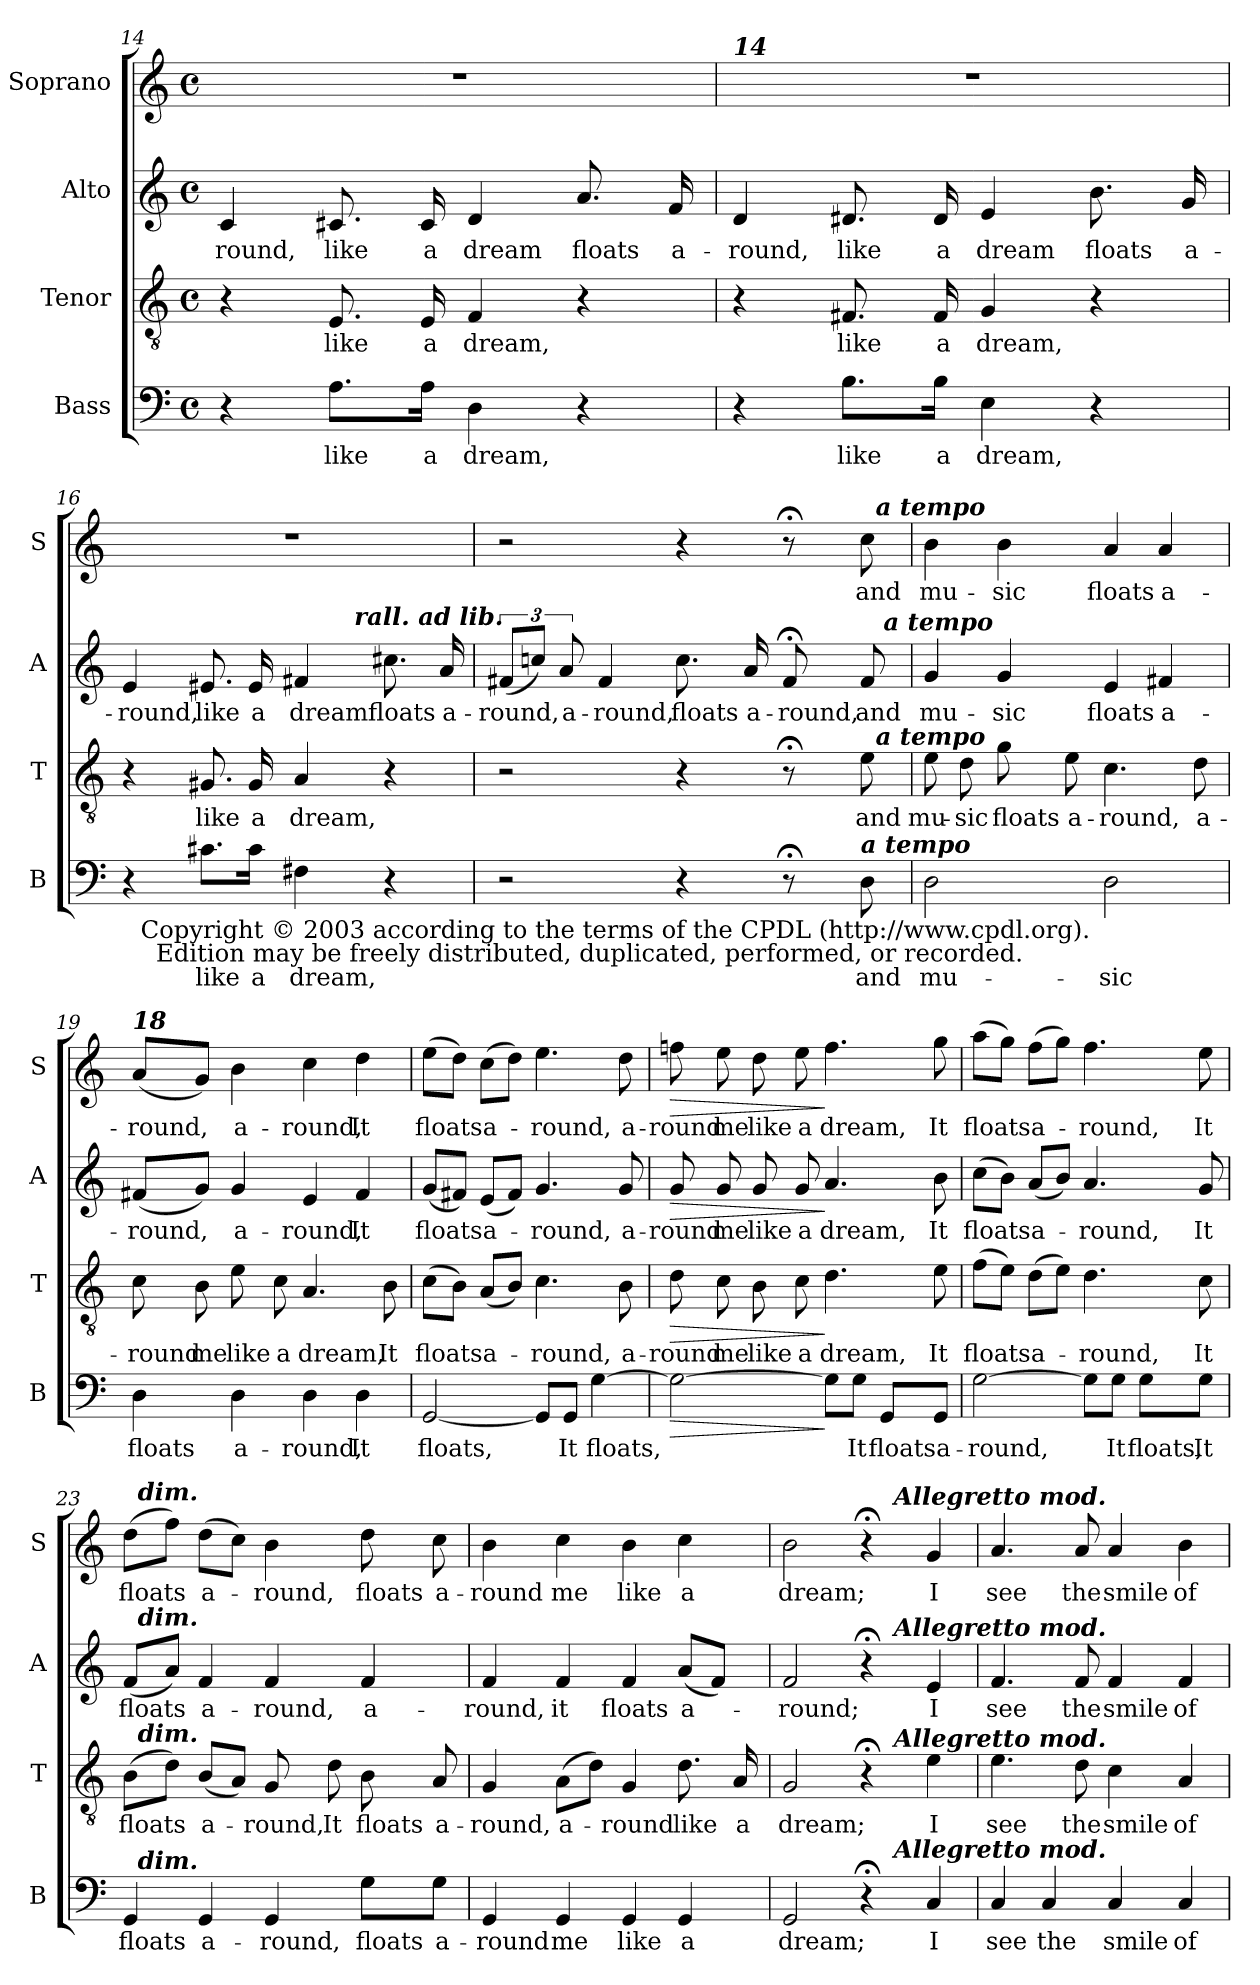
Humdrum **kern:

**kern	**text	**dynam	**kern	**text	**dynam	**kern	**text	**dynam	**kern	**text	**dynam
*part4	*part4	*part4	*part3	*part3	*part3	*part2	*part2	*part2	*part1	*part1	*part1
*staff4	*staff4	*staff4	*staff3	*staff3	*staff3	*staff2	*staff2	*staff2	*staff1	*staff1	*staff1
*I"Bass	*	*	*I"Tenor	*	*	*I"Alto	*	*	*I"Soprano	*	*
*I'B	*	*	*I'T	*	*	*I'A	*	*	*I'S	*	*
*clefF4	*	*	*clefGv2	*	*	*clefG2	*	*	*clefG2	*	*
*k[]	*	*	*k[]	*	*	*k[]	*	*	*k[]	*	*
*a:	*	*	*a:	*	*	*a:	*	*	*a:	*	*
*M4/4	*	*	*M4/4	*	*	*M4/4	*	*	*M4/4	*	*
*met(c)	*	*	*met(c)	*	*	*met(c)	*	*	*met(c)	*	*
=14	=14	=14	=14	=14	=14	=14	=14	=14	=14	=14	=14
4r	.	.	4r	.	.	4c/	-round,	.	1r	.	.
8.A\L	like	.	8.E/	like	.	8.c#X/	like	.	.	.	.
16A\Jk	a	.	16E/	a	.	16c#/	a	.	.	.	.
4D\	dream,	.	4F/	dream,	.	4d/	dream	.	.	.	.
4r	.	.	4r	.	.	8.a/	floats	.	.	.	.
.	.	.	.	.	.	16f/	a-	.	.	.	.
=15	=15	=15	=15	=15	=15	=15	=15	=15	=15	=15	=15
!	!	!	!	!	!	!	!	!	!LO:TX:a:Bi:t=14	!	!
4r	.	.	4r	.	.	4d/	-round,	.	1r	.	.
8.B\L	like	.	8.F#X/	like	.	8.d#X/	like	.	.	.	.
16B\Jk	a	.	16F#/	a	.	16d#/	a	.	.	.	.
4E\	dream,	.	4G/	dream,	.	4e/	dream	.	.	.	.
4r	.	.	4r	.	.	8.b\	floats	.	.	.	.
.	.	.	.	.	.	16g/	a-	.	.	.	.
!!LO:LB:g=z
=16	=16	=16	=16	=16	=16	=16	=16	=16	=16	=16	=16
*^	*	*	*	*	*	*^	*	*	*	*	*
4r	32ryy	.	.	4r	.	.	4e/	2ryy	-round,	.	1r	.	.
!	!LO:TX:b:t=Copyright © 2003 according to the terms of the CPDL (http&colon;//www.cpdl.org).\n      Edition may be freely distributed, duplicated, performed, or recorded.	!	!	!	!	!	!	!	!	!	!	!	!
.	2ryy	.	.	.	.	.	.	.	.	.	.	.	.
8.c#X\L	.	like	.	8.G#X/	like	.	8.e#X/	.	like	.	.	.	.
16c#\Jk	.	a	.	16G#/	a	.	16e#/	.	a	.	.	.	.
4F#X\	.	dream,	.	4A/	dream,	.	4f#X/	8ryy	dream	.	.	.	.
.	4...ryy	.	.	.	.	.	.	.	.	.	.	.	.
.	.	.	.	.	.	.	.	32ryy	.	.	.	.	.
!	!	!	!	!	!	!	!	!LO:TX:a:Bi:t=rall. ad lib.	!	!	!	!	!
.	.	.	.	.	.	.	.	4ryy	.	.	.	.	.
4r	.	.	.	4r	.	.	8.cc#X\	.	floats	.	.	.	.
.	.	.	.	.	.	.	.	16.ryy	.	.	.	.	.
.	.	.	.	.	.	.	16a/	.	a-	.	.	.	.
*v	*v	*	*	*	*	*	*	*	*	*	*	*	*
=17	=17	=17	=17	=17	=17	=17	=17	=17	=17	=17	=17	=17
*	*	*	*^	*	*	*	*	*	*	*^	*	*
2r	.	.	2r	2ryy	.	.	(12f#X/L	3%2ryy	-round,	.	2r	2ryy	.	.
.	.	.	.	.	.	.	12ccn/J)	.	.	.	.	.	.	.
.	.	.	.	.	.	.	12a/	.	a-	.	.	.	.	.
.	.	.	.	.	.	.	4f#/	.	-round,	.	.	.	.	.
4r	.	.	4r	4ryy	.	.	8.cc\	.	floats	.	4r	4ryy	.	.
.	.	.	.	.	.	.	.	6.ryy	.	.	.	.	.	.
.	.	.	.	.	.	.	16a/	.	a-	.	.	.	.	.
8r;<	.	.	8r;<	8ryy	.	.	8f#;</	.	-round,	.	8r;<	8ryy	.	.
!LO:TX:a:Bi:t=a  tempo	!	!	!	!	!	!	!	!	!	!	!	!	!	!
8D\	and	.	8e\	32ryy	and	.	8f#/	.	and	.	8cc\	32ryy	and	.
!	!	!	!	!	!	!	!	!	!	!	!	!LO:TX:a:Bi:t=a  tempo	!	!
!	!	!	!	!LO:TX:a:Bi:t=a  tempo	!	!	!	!	!	!	!	!	!	!
.	.	.	.	16.ryy	.	.	.	.	.	.	.	16.ryy	.	.
!	!	!	!	!	!	!	!	!LO:TX:a:Bi:t=a  tempo	!	!	!	!	!	!
.	.	.	.	.	.	.	.	12ryy	.	.	.	.	.	.
*	*	*	*v	*v	*	*	*	*	*	*	*v	*v	*	*
*	*	*	*	*	*	*v	*v	*	*	*	*	*
=18	=18	=18	=18	=18	=18	=18	=18	=18	=18	=18	=18
2D\	mu-	.	8e\	mu-	.	4g/	mu-	.	4b\	mu-	.
.	.	.	8d\	-sic	.	.	.	.	.	.	.
.	.	.	8g\	floats	.	4g/	-sic	.	4b\	-sic	.
.	.	.	8e\	a-	.	.	.	.	.	.	.
2D\	-sic	.	4.c\	-round,	.	4e/	floats	.	4a/	floats	.
.	.	.	.	.	.	4f#X/	a-	.	4a/	a-	.
.	.	.	8d\	a-	.	.	.	.	.	.	.
=19	=19	=19	=19	=19	=19	=19	=19	=19	=19	=19	=19
!	!	!	!	!	!	!	!	!	!LO:TX:a:Bi:t=18	!	!
4D\	floats	.	8c\	-round	.	(8f#X/L	-round,	.	(8a/L	-round,	.
.	.	.	8B\	me	.	8g/J)	.	.	8g/J)	.	.
4D\	a-	.	8e\	like	.	4g/	a-	.	4b\	a-	.
.	.	.	8c\	a	.	.	.	.	.	.	.
4D\	-round,	.	4.A/	dream,	.	4e/	-round,	.	4cc\	-round,	.
4D\	It	.	.	.	.	4f#/	It	.	4dd\	It	.
.	.	.	8B\	It	.	.	.	.	.	.	.
!!LO:PB:g=z
=20	=20	=20	=20	=20	=20	=20	=20	=20	=20	=20	=20
[2GG/	floats,	.	(8c\L	floats	.	(8g/L	floats	.	(8ee\L	floats	.
.	.	.	8B\J)	.	.	8f#X/J)	.	.	8dd\J)	.	.
.	.	.	(8A/L	a-	.	(8e/L	a-	.	(8cc\L	a-	.
.	.	.	8B/J)	.	.	8f#/J)	.	.	8dd\J)	.	.
8GG/L]	.	.	4.c\	-round,	.	4.g/	-round,	.	4.ee\	-round,	.
8GG/J	It	.	.	.	.	.	.	.	.	.	.
[4G\	floats,	.	.	.	.	.	.	.	.	.	.
.	.	.	8B\	a-	.	8g/	a-	.	8dd\	a-	.
=21	=21	=21	=21	=21	=21	=21	=21	=21	=21	=21	=21
!	!	!LO:HP:b	!	!	!LO:HP:b	!	!	!LO:HP:b	!	!	!LO:HP:b
2G\_	.	>	8d\	-round	>	8g/	-round	>	8ffn\	-round	>
.	.	.	8c\	me	.	8g/	me	.	8ee\	me	.
.	.	.	8B\	like	.	8g/	like	.	8dd\	like	.
.	.	.	8c\	a	.	8g/	a	.	8ee\	a	.
8G\L]	.	]	4.d\	dream,	]	4.a/	dream,	]	4.ff\	dream,	]
8G\J	It	.	.	.	.	.	.	.	.	.	.
8GG/L	floats	.	.	.	.	.	.	.	.	.	.
8GG/J	a-	.	8e\	It	.	8b\	It	.	8gg\	It	.
=22	=22	=22	=22	=22	=22	=22	=22	=22	=22	=22	=22
[2G\	-round,	.	(8f\L	floats	.	(8cc\L	floats	.	(8aa\L	floats	.
.	.	.	8e\J)	.	.	8b\J)	.	.	8gg\J)	.	.
.	.	.	(8d\L	a-	.	(8a/L	a-	.	(8ff\L	a-	.
.	.	.	8e\J)	.	.	8b/J)	.	.	8gg\J)	.	.
8G\L]	.	.	4.d\	-round,	.	4.a/	-round,	.	4.ff\	-round,	.
8G\J	It	.	.	.	.	.	.	.	.	.	.
8G\L	floats,	.	.	.	.	.	.	.	.	.	.
8G\J	It	.	8c\	It	.	8g/	It	.	8ee\	It	.
=23	=23	=23	=23	=23	=23	=23	=23	=23	=23	=23	=23
!	!	!	!	!	!	!	!	!	!LO:TX:a:Bi:t=22	!	!
*^	*	*	*^	*	*	*^	*	*	*^	*	*
4GG/	32ryy	floats	.	(8B\L	32ryy	floats	.	(8f/L	32ryy	floats	.	(8dd\L	32ryy	floats	.
!	!	!	!	!	!	!	!	!	!	!	!	!	!LO:TX:a:Bi:t=dim.	!	!
!	!	!	!	!	!	!	!	!	!LO:TX:a:Bi:t=dim.	!	!	!	!	!	!
!	!	!	!	!	!LO:TX:a:Bi:t=dim.	!	!	!	!	!	!	!	!	!	!
!	!LO:TX:a:Bi:t=dim.	!	!	!	!	!	!	!	!	!	!	!	!	!	!
.	2ryy	.	.	.	2ryy	.	.	.	2ryy	.	.	.	2ryy	.	.
.	.	.	.	8d\J)	.	.	.	8a/J)	.	.	.	8ff\J)	.	.	.
4GG/	.	a-	.	(8B/L	.	a-	.	4f/	.	a-	.	(8dd\L	.	a-	.
.	.	.	.	8A/J)	.	.	.	.	.	.	.	8cc\J)	.	.	.
4GG/	.	-round,	.	8G/	.	-round,	.	4f/	.	-round,	.	4b\	.	-round,	.
.	4...ryy	.	.	.	4...ryy	.	.	.	4...ryy	.	.	.	4...ryy	.	.
.	.	.	.	8d\	.	It	.	.	.	.	.	.	.	.	.
8G\L	.	floats	.	8B\	.	floats	.	4f/	.	a-	.	8dd\	.	floats	.
8G\J	.	a-	.	8A/	.	a-	.	.	.	.	.	8cc\	.	a-	.
!!LO:LB:g=z
=24	=24	=24	=24	=24	=24	=24	=24	=24	=24	=24	=24	=24	=24	=24	=24
!	!	!	!	!	!	!	!	!	!	!	!	!LO:TX:a:Bi:t=rall.	!	!	!
!	!	!	!	!	!	!	!	!LO:TX:a:Bi:t=rall.	!	!	!	!	!	!	!
!	!	!	!	!LO:TX:a:Bi:t=rall.	!	!	!	!	!	!	!	!	!	!	!
!LO:TX:a:Bi:t=rall.	!	!	!	!	!	!	!	!	!	!	!	!	!	!	!
*v	*v	*	*	*	*	*	*	*v	*v	*	*	*v	*v	*	*
*	*	*	*v	*v	*	*	*	*	*	*	*	*
4GG/	-round	.	4G/	-round,	.	4f/	-round,	.	4b\	-round	.
4GG/	me	.	(8A\L	a-	.	4f/	it	.	4cc\	me	.
.	.	.	8d\J)	.	.	.	.	.	.	.	.
4GG/	like	.	4G/	-round	.	4f/	floats	.	4b\	like	.
4GG/	a	.	8.d\	like	.	(8a/L	a-	.	4cc\	a	.
.	.	.	.	.	.	8f/J)	.	.	.	.	.
.	.	.	16A/	a	.	.	.	.	.	.	.
=25	=25	=25	=25	=25	=25	=25	=25	=25	=25	=25	=25
*^	*	*	*^	*	*	*^	*	*	*^	*	*
2GG/	2ryy	dream;	.	2G/	2ryy	dream;	.	2f/	2ryy	-round;	.	2b\	2ryy	dream;	.
4r;<	8ryy	.	.	4r;<	8ryy	.	.	4r;<	8ryy	.	.	4r;<	8ryy	.	.
!	!	!	!	!	!	!	!	!	!	!	!	!	!LO:TX:a:Bi:t=Allegretto mod.	!	!
!	!	!	!	!	!	!	!	!	!LO:TX:a:Bi:t=Allegretto mod.	!	!	!	!	!	!
!	!	!	!	!	!LO:TX:a:Bi:t=Allegretto mod.	!	!	!	!	!	!	!	!	!	!
!	!LO:TX:a:Bi:t=Allegretto mod.	!	!	!	!	!	!	!	!	!	!	!	!	!	!
.	4.ryy	.	.	.	4.ryy	.	.	.	4.ryy	.	.	.	4.ryy	.	.
4C/	.	I	.	4e\	.	I	.	4e/	.	I	.	4g/	.	I	.
*v	*v	*	*	*	*	*	*	*v	*v	*	*	*v	*v	*	*
*	*	*	*v	*v	*	*	*	*	*	*	*	*
=26	=26	=26	=26	=26	=26	=26	=26	=26	=26	=26	=26
4C/	see	.	4.e\	see	.	4.f/	see	.	4.a/	see	.
4C/	the	.	.	.	.	.	.	.	.	.	.
.	.	.	8d\	the	.	8f/	the	.	8a/	the	.
4C/	smile	.	4c\	smile	.	4f/	smile	.	4a/	smile	.
4C/	of	.	4A/	of	.	4f/	of	.	4b\	of	.
=	=	=	=	=	=	=	=	=	=	=	=
*-	*-	*-	*-	*-	*-	*-	*-	*-	*-	*-	*-
